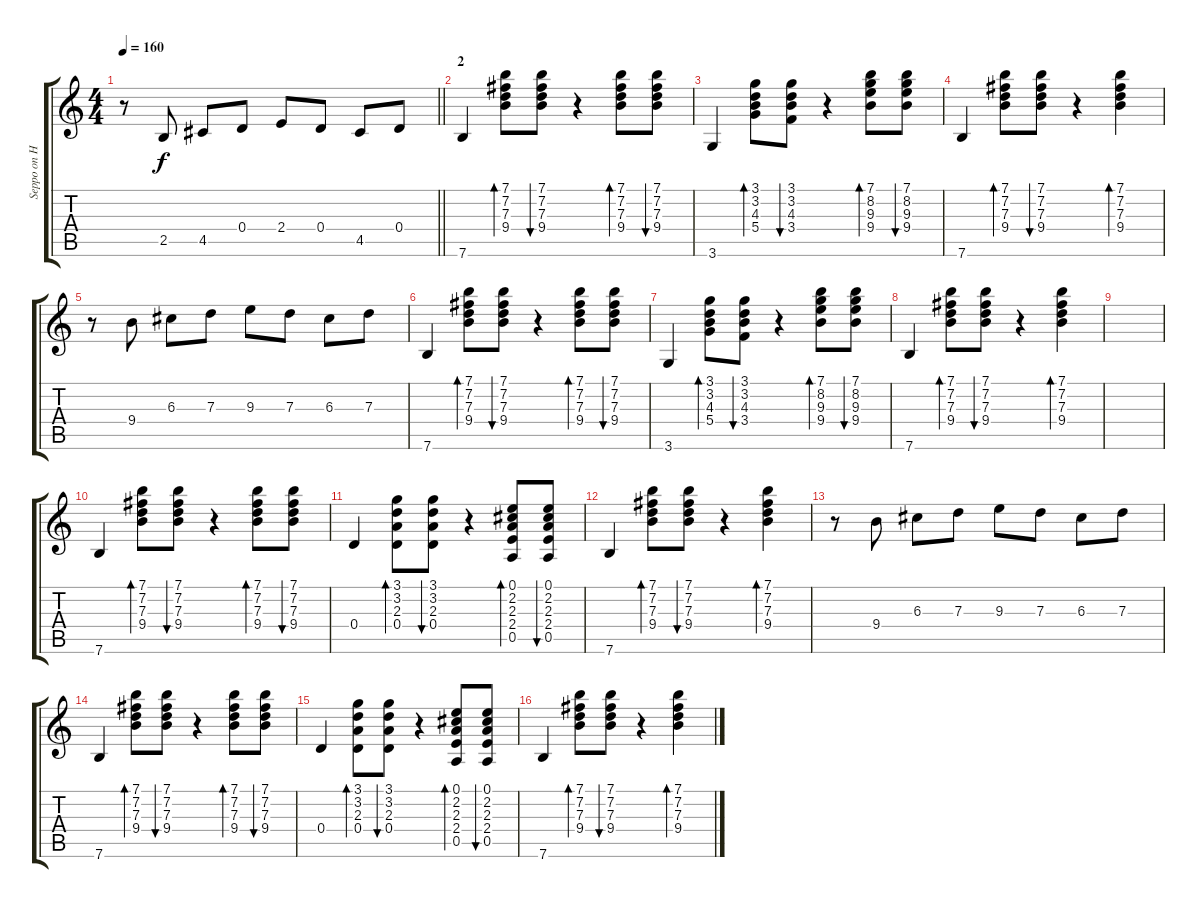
\track ("Seppo on HOMO" "Seppo on H") {instrument electricguitarclean}
\staff {score tabs}
\tuning (E4 B3 G3 D3 A2 E2) {hide}
\ts (4 4)
\tempo 160
\clef g2
\barLineRight lightlight
\ks c
r.8{dy f} 2.5.8 4.5.8 0.4.8 2.4.8 0.4.8 4.5.8 0.4.8 |
\section ("" "2")
7.6.4{instrument electricguitarclean} (7.1 7.2 7.3 9.4).8{bd 60} (7.1 7.2 7.3 9.4).8{bu 60} r.4 (7.1 7.2 7.3 9.4).8{bd 60} (7.1 7.2 7.3 9.4).8{bu 60} |
3.6.4 (3.1 3.2 4.3 5.4).8{bd 60} (3.1 3.2 4.3 3.4).8{bu 60} r.4 (7.1 8.2 9.3 9.4).8{bd 60} (7.1 8.2 9.3 9.4).8{bu 60} |
7.6.4 (7.1 7.2 7.3 9.4).8{bd 60} (7.1 7.2 7.3 9.4).8{bu 60} r.4 (7.1 7.2 7.3 9.4).4{bd 60} |
r.8 9.4.8 6.3.8 7.3.8 9.3.8 7.3.8 6.3.8 7.3.8 |
7.6.4 (7.1 7.2 7.3 9.4).8{bd 60} (7.1 7.2 7.3 9.4).8{bu 60} r.4 (7.1 7.2 7.3 9.4).8{bd 60} (7.1 7.2 7.3 9.4).8{bu 60} |
3.6.4 (3.1 3.2 4.3 5.4).8{bd 60} (3.1 3.2 4.3 3.4).8{bu 60} r.4 (7.1 8.2 9.3 9.4).8{bd 60} (7.1 8.2 9.3 9.4).8{bu 60} |
7.6.4 (7.1 7.2 7.3 9.4).8{bd 60} (7.1 7.2 7.3 9.4).8{bu 60} r.4 (7.1 7.2 7.3 9.4).4{bd 60} |
|
7.6.4{instrument electricguitarclean} (7.1 7.2 7.3 9.4).8{bd 60} (7.1 7.2 7.3 9.4).8{bu 60} r.4 (7.1 7.2 7.3 9.4).8{bd 60} (7.1 7.2 7.3 9.4).8{bu 60} |
0.4.4 (3.1 3.2 2.3 0.4).8{bd 60} (3.1 3.2 2.3 0.4).8{bu 60} r.4 (0.1 2.2 2.3 2.4 0.5).8{bd 60} (0.1 2.2 2.3 2.4 0.5).8{bu 60} |
7.6.4 (7.1 7.2 7.3 9.4).8{bd 60} (7.1 7.2 7.3 9.4).8{bu 60} r.4 (7.1 7.2 7.3 9.4).4{bd 60} |
r.8 9.4.8 6.3.8 7.3.8 9.3.8 7.3.8 6.3.8 7.3.8 |
7.6.4{instrument electricguitarclean} (7.1 7.2 7.3 9.4).8{bd 60} (7.1 7.2 7.3 9.4).8{bu 60} r.4 (7.1 7.2 7.3 9.4).8{bd 60} (7.1 7.2 7.3 9.4).8{bu 60} |
0.4.4 (3.1 3.2 2.3 0.4).8{bd 60} (3.1 3.2 2.3 0.4).8{bu 60} r.4 (0.1 2.2 2.3 2.4 0.5).8{bd 60} (0.1 2.2 2.3 2.4 0.5).8{bu 60} |
7.6.4 (7.1 7.2 7.3 9.4).8{bd 60} (7.1 7.2 7.3 9.4).8{bu 60} r.4 (7.1 7.2 7.3 9.4).4{bd 60}
